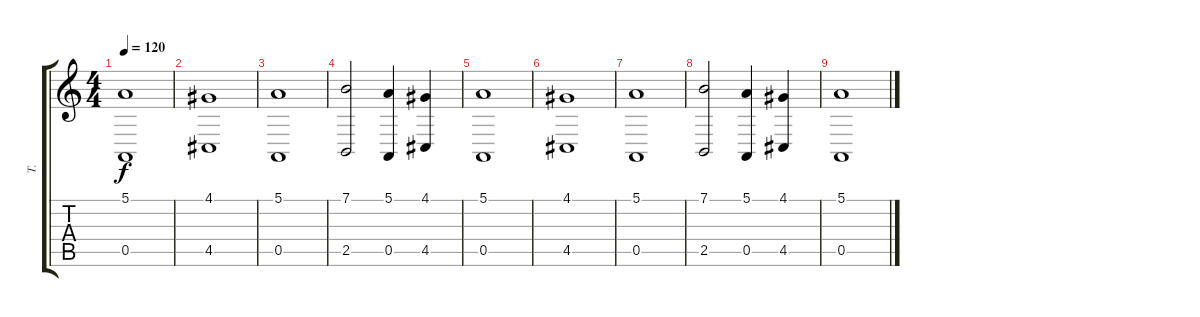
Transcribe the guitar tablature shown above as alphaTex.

\track ("T." "T.") {instrument choiraahs}
\staff {score tabs}
\tuning (E4 B3 G3 D3 A2 D2) {hide}
\ts (4 4)
\tempo 120
\clef g2
\ks c
(5.1 0.5).1{dy f} |
(4.1 4.5).1 |
(5.1 0.5).1 |
(7.1 2.5).2 (5.1 0.5).4 (4.1 4.5).4 |
(5.1 0.5).1 |
(4.1 4.5).1 |
(5.1 0.5).1 |
(7.1 2.5).2 (5.1 0.5).4 (4.1 4.5).4 |
(5.1 0.5).1
